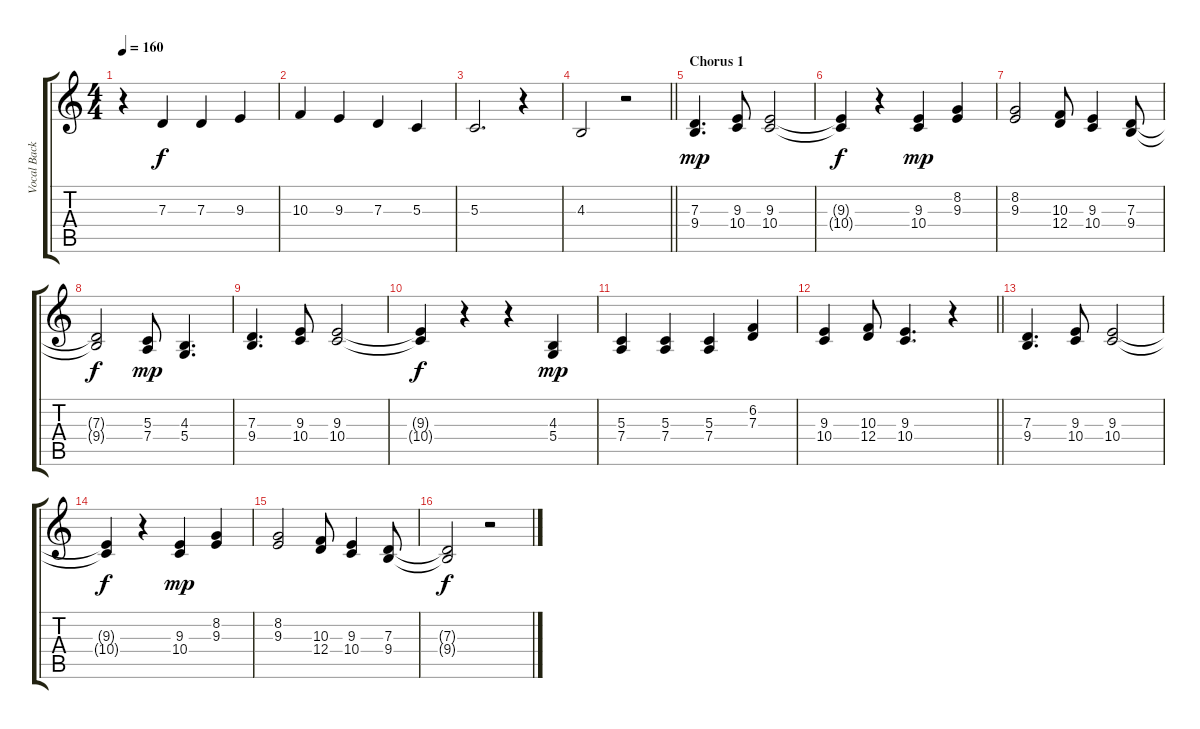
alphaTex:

\track ("Vocal Back" "Vocal Back") {instrument lead1square}
\staff {score tabs}
\tuning (E4 B3 G3 D3 A2 E2) {hide}
\ts (4 4)
\tempo 160
\clef g2
\ks c
r.4{dy f} 7.3.4 7.3.4 9.3.4 |
10.3.4 9.3.4 7.3.4 5.3.4 |
5.3.2{d} r.4 |
\barLineRight lightlight
4.3.2 r.2 |
\section ("" "Chorus 1")
(7.3 9.4).4{d dy mp} (9.3 10.4).8 (9.3 10.4).2 |
(9.3{t} 10.4{t}).4{dy f} r.4 (9.3 10.4).4{dy mp} (8.2 9.3).4 |
(8.2 9.3).2 (10.3 12.4).8 (9.3 10.4).4 (7.3 9.4).8 |
(7.3{t} 9.4{t}).2{dy f} (5.3 7.4).8{dy mp} (4.3 5.4).4{d} |
(7.3 9.4).4{d} (9.3 10.4).8 (9.3 10.4).2 |
(9.3{t} 10.4{t}).4{dy f} r.4 r.4 (4.3 5.4).4{dy mp} |
(5.3 7.4).4 (5.3 7.4).4 (5.3 7.4).4 (6.2 7.3).4 |
\barLineRight lightlight
(9.3 10.4).4 (10.3 12.4).8 (9.3 10.4).4{d} r.4 |
(7.3 9.4).4{d} (9.3 10.4).8 (9.3 10.4).2 |
(9.3{t} 10.4{t}).4{dy f} r.4 (9.3 10.4).4{dy mp} (8.2 9.3).4 |
(8.2 9.3).2 (10.3 12.4).8 (9.3 10.4).4 (7.3 9.4).8 |
(7.3{t} 9.4{t}).2{dy f} r.2
